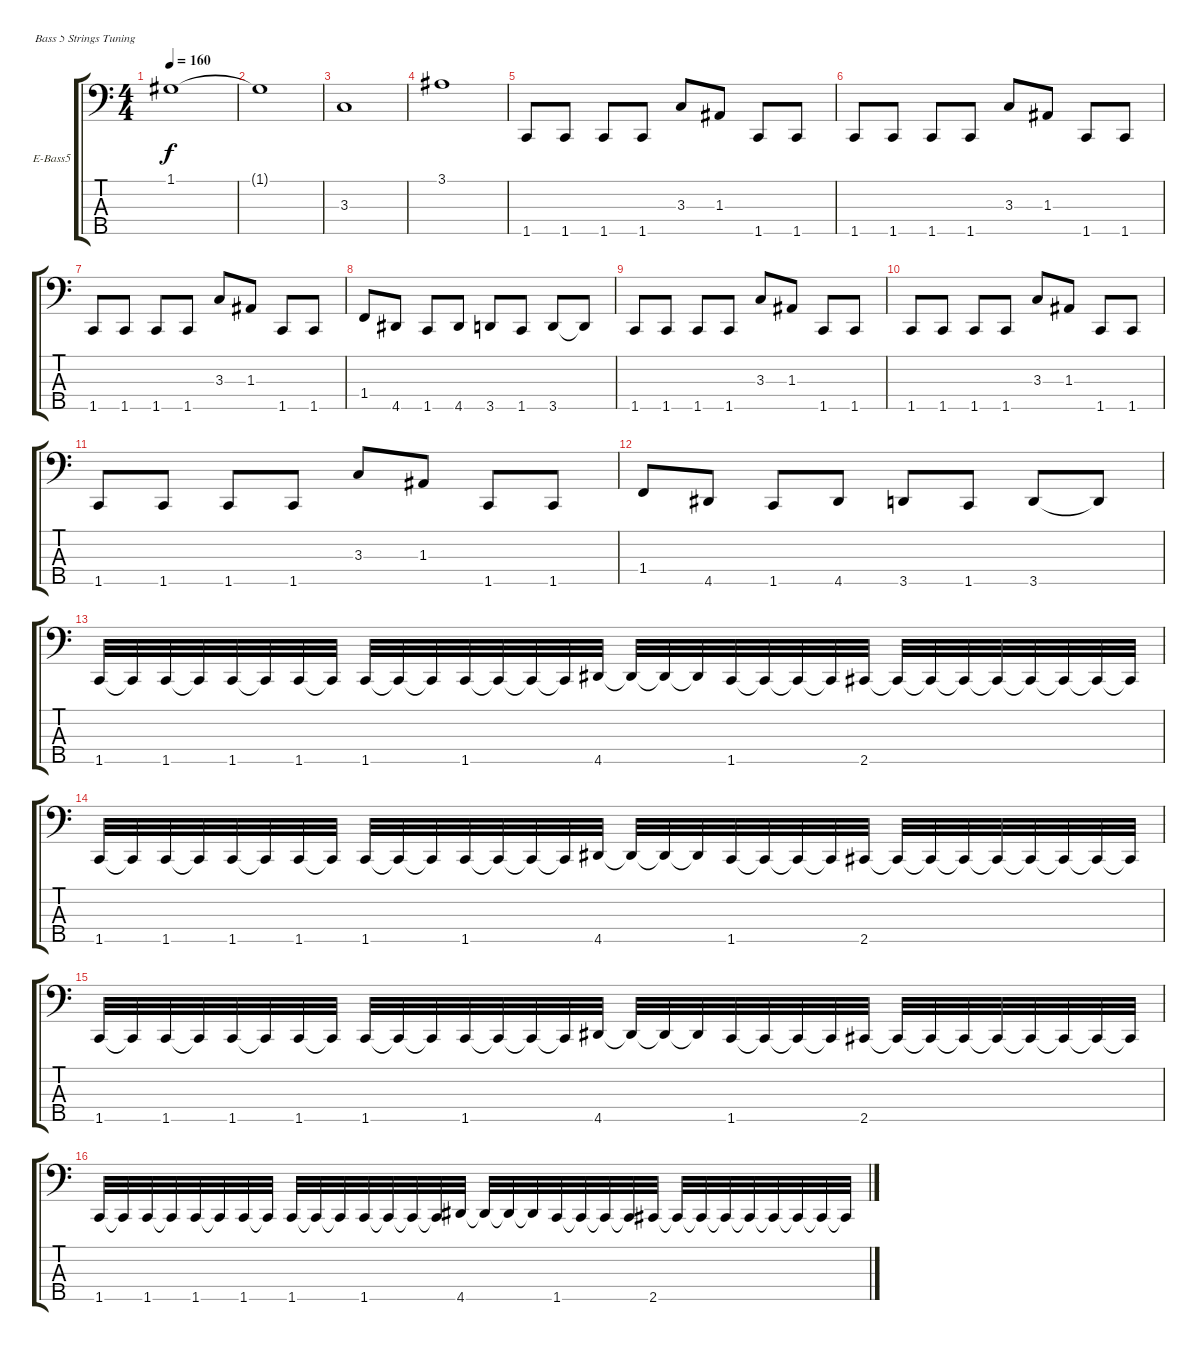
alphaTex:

\defaultSystemsLayout 4
\bracketExtendMode groupsimilarinstruments
\firstSystemTrackNameOrientation horizontal
\otherSystemsTrackNameOrientation horizontal
\track ("Electric Bass" "E-Bass5") {solo instrument electricbassfinger}
\staff {score tabs}
\tuning (G2 D2 A1 E1 B0)
\ts (4 4)
\tempo 160
\clef f4
\scale
0.333333
\ks c
1.1.1{dy f} |
\scale
0.333333 1.1{t}.1 |
\scale
0.333333 3.3.1 |
\scale
0.333333 3.1.1 |
\scale
0.333333 1.5.8 1.5.8 1.5.8 1.5.8 3.3.8 1.3.8 1.5.8 1.5.8 |
\scale
0.333333 1.5.8 1.5.8 1.5.8 1.5.8 3.3.8 1.3.8 1.5.8 1.5.8 |
\scale
0.333333 1.5.8 1.5.8 1.5.8 1.5.8 3.3.8 1.3.8 1.5.8 1.5.8 |
\scale
0.333333 1.4.8 4.5.8 1.5.8 4.5.8 3.5.8 1.5.8 3.5.8 3.5{t}.8 |
\scale
0.333333 1.5.8 1.5.8 1.5.8 1.5.8 3.3.8 1.3.8 1.5.8 1.5.8 |
\scale
0.333333 1.5.8 1.5.8 1.5.8 1.5.8 3.3.8 1.3.8 1.5.8 1.5.8 |
\scale
0.333333 1.5.8 1.5.8 1.5.8 1.5.8 3.3.8 1.3.8 1.5.8 1.5.8 |
\scale
0.333333 1.4.8 4.5.8 1.5.8 4.5.8 3.5.8 1.5.8 3.5.8 3.5{t}.8 |
\scale
0.333333 1.5.32 1.5{t}.32 1.5.32 1.5{t}.32 1.5.32 1.5{t}.32 1.5.32 1.5{t}.32 1.5.32 1.5{t}.32 1.5{t}.32 1.5.32 1.5{t}.32 1.5{t}.32 1.5{t}.32 4.5.32 4.5{t}.32 4.5{t}.32 4.5{t}.32 1.5.32 1.5{t}.32 1.5{t}.32 1.5{t}.32 2.5.32 2.5{t}.32 2.5{t}.32 2.5{t}.32 2.5{t}.32 2.5{t}.32 2.5{t}.32 2.5{t}.32 2.5{t}.32 |
\scale
0.333333 1.5.32 1.5{t}.32 1.5.32 1.5{t}.32 1.5.32 1.5{t}.32 1.5.32 1.5{t}.32 1.5.32 1.5{t}.32 1.5{t}.32 1.5.32 1.5{t}.32 1.5{t}.32 1.5{t}.32 4.5.32 4.5{t}.32 4.5{t}.32 4.5{t}.32 1.5.32 1.5{t}.32 1.5{t}.32 1.5{t}.32 2.5.32 2.5{t}.32 2.5{t}.32 2.5{t}.32 2.5{t}.32 2.5{t}.32 2.5{t}.32 2.5{t}.32 2.5{t}.32 |
\scale
0.333333 1.5.32 1.5{t}.32 1.5.32 1.5{t}.32 1.5.32 1.5{t}.32 1.5.32 1.5{t}.32 1.5.32 1.5{t}.32 1.5{t}.32 1.5.32 1.5{t}.32 1.5{t}.32 1.5{t}.32 4.5.32 4.5{t}.32 4.5{t}.32 4.5{t}.32 1.5.32 1.5{t}.32 1.5{t}.32 1.5{t}.32 2.5.32 2.5{t}.32 2.5{t}.32 2.5{t}.32 2.5{t}.32 2.5{t}.32 2.5{t}.32 2.5{t}.32 2.5{t}.32 |
\scale
0.333333 1.5.32 1.5{t}.32 1.5.32 1.5{t}.32 1.5.32 1.5{t}.32 1.5.32 1.5{t}.32 1.5.32 1.5{t}.32 1.5{t}.32 1.5.32 1.5{t}.32 1.5{t}.32 1.5{t}.32 4.5.32 4.5{t}.32 4.5{t}.32 4.5{t}.32 1.5.32 1.5{t}.32 1.5{t}.32 1.5{t}.32 2.5.32 2.5{t}.32 2.5{t}.32 2.5{t}.32 2.5{t}.32 2.5{t}.32 2.5{t}.32 2.5{t}.32 2.5{t}.32
